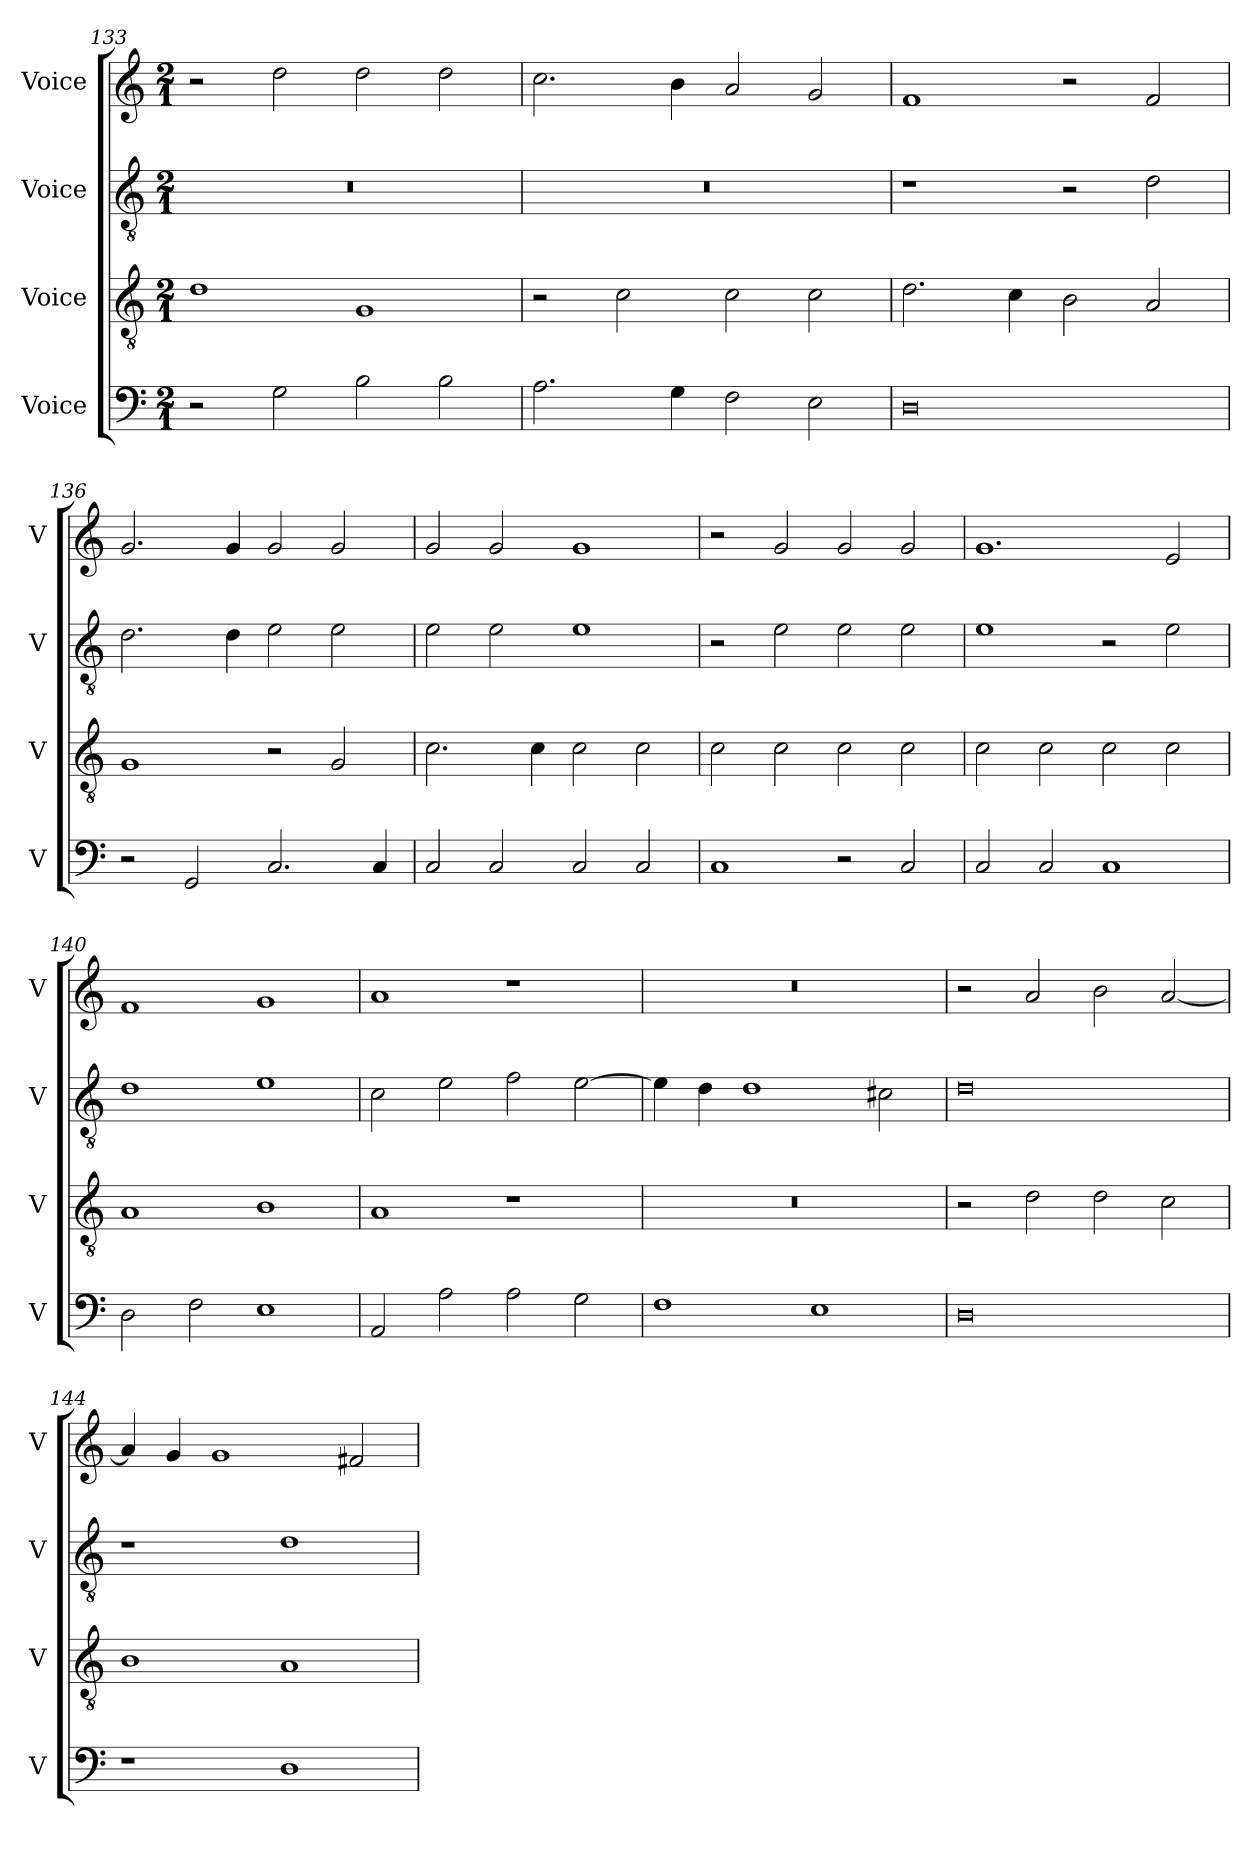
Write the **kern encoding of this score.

**kern	**kern	**kern	**kern
*part4	*part3	*part2	*part1
*staff4	*staff3	*staff2	*staff1
*I"Voice	*I"Voice	*I"Voice	*I"Voice
*I'V	*I'V	*I'V	*I'V
*clefF4	*clefGv2	*clefGv2	*clefG2
*k[]	*k[]	*k[]	*k[]
*M2/1	*M2/1	*M2/1	*M2/1
=133	=133	=133	=133
2r	1d	0r	2r
2G\	.	.	2dd\
2B\	1G	.	2dd\
2B\	.	.	2dd\
=134	=134	=134	=134
2.A\	2r	0r	2.cc\
.	2c\	.	.
4G\	.	.	4b\
2F\	2c\	.	2a/
2E\	2c\	.	2g/
=135	=135	=135	=135
0D	2.d\	1r	1f
.	4c\	.	.
.	2B\	2r	2r
.	2A/	2d\	2f/
!!LO:LB:g=z
=136	=136	=136	=136
2r	1G	2.d\	2.g/
2GG/	.	.	.
.	.	4d\	4g/
2.C/	2r	2e\	2g/
.	2G/	2e\	2g/
4C/	.	.	.
=137	=137	=137	=137
2C/	2.c\	2e\	2g/
2C/	.	2e\	2g/
.	4c\	.	.
2C/	2c\	1e	1g
2C/	2c\	.	.
=138	=138	=138	=138
1C	2c\	2r	2r
.	2c\	2e\	2g/
2r	2c\	2e\	2g/
2C/	2c\	2e\	2g/
=139	=139	=139	=139
2C/	2c\	1e	1.g
2C/	2c\	.	.
1C	2c\	2r	.
.	2c\	2e\	2e/
!!LO:PB:g=z
=140	=140	=140	=140
2D\	1A	1d	1f
2F\	.	.	.
1E	1B	1e	1g
=141	=141	=141	=141
2AA/	1A	2c\	1a
2A\	.	2e\	.
2A\	1r	2f\	1r
2G\	.	[2e\	.
=142	=142	=142	=142
1F	0r	4e\]	0r
.	.	4d\	.
.	.	1d	.
1E	.	.	.
.	.	2c#X\	.
=143	=143	=143	=143
0D	2r	0d	2r
.	2d\	.	2a/
.	2d\	.	2b\
.	2c\	.	[2a/
!!LO:LB:g=z
=144	=144	=144	=144
1r	1B	1r	4a/]
.	.	.	4g/
.	.	.	1g
1D	1A	1d	.
.	.	.	2f#X/
=	=	=	=
*-	*-	*-	*-
